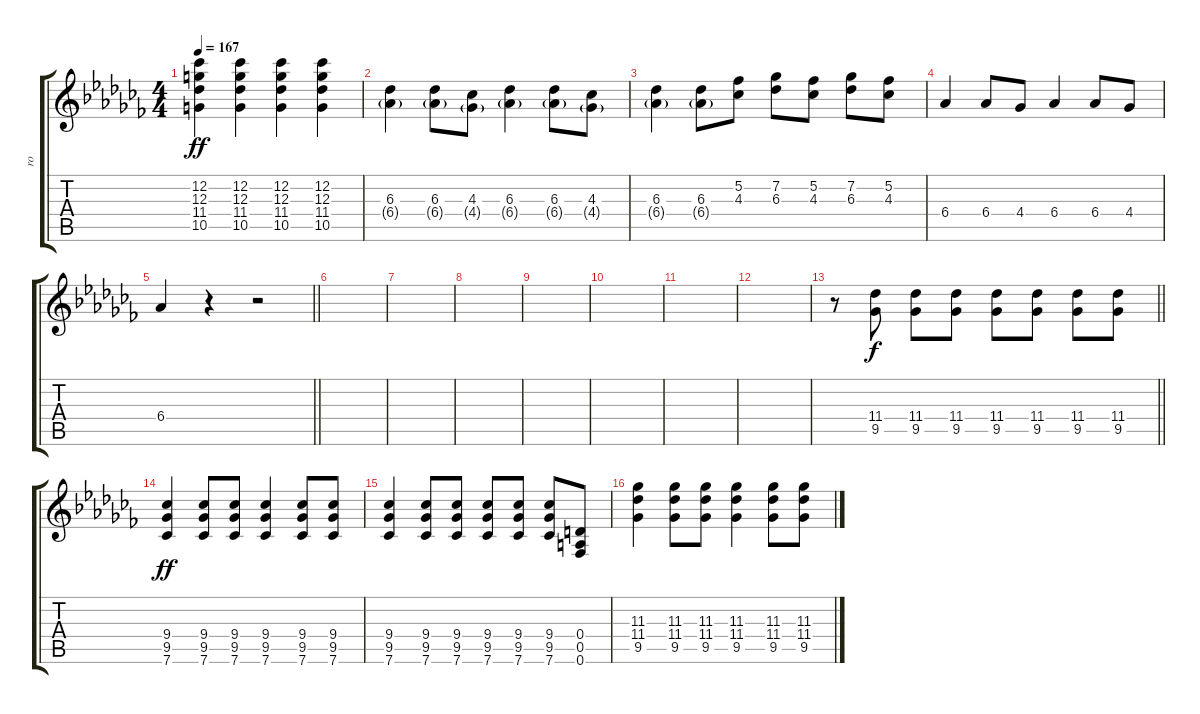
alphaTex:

\track ("ro" "ro") {instrument distortionguitar}
\staff {score tabs}
\tuning (E4 B3 G3 D3 A2 E2) {hide}
\ts (4 4)
\tempo 167
\clef g2
\ks abminor
(12.2 12.3 11.4 10.5).4{dy ff} (12.2 12.3 11.4 10.5).4 (12.2 12.3 11.4 10.5).4 (12.2 12.3 11.4 10.5).4 |
(6.3 6.4{g}).4 (6.3 6.4{g}).8 (4.3 4.4{g}).8 (6.3 6.4{g}).4 (6.3 6.4{g}).8 (4.3 4.4{g}).8 |
(6.3 6.4{g}).4 (6.3 6.4{g}).8 (5.2 4.3).8 (7.2 6.3).8 (5.2 4.3).8 (7.2 6.3).8 (5.2 4.3).8 |
6.4.4 6.4.8 4.4.8 6.4.4 6.4.8 4.4.8 |
\barLineRight lightlight
6.4.4 r.4 r.2 |
|
|
|
|
|
|
|
\barLineRight lightlight
r.8 (11.4 9.5).8{dy f} (11.4 9.5).8 (11.4 9.5).8 (11.4 9.5).8 (11.4 9.5).8 (11.4 9.5).8 (11.4 9.5).8 |
(9.4 9.5 7.6).4{dy ff} (9.4 9.5 7.6).8 (9.4 9.5 7.6).8 (9.4 9.5 7.6).4 (9.4 9.5 7.6).8 (9.4 9.5 7.6).8 |
(9.4 9.5 7.6).4 (9.4 9.5 7.6).8 (9.4 9.5 7.6).8 (9.4 9.5 7.6).8 (9.4 9.5 7.6).8 (9.4 9.5 7.6).8 (0.4 0.5 0.6).8 |
(11.3 11.4 9.5).4 (11.3 11.4 9.5).8 (11.3 11.4 9.5).8 (11.3 11.4 9.5).4 (11.3 11.4 9.5).8 (11.3 11.4 9.5).8
